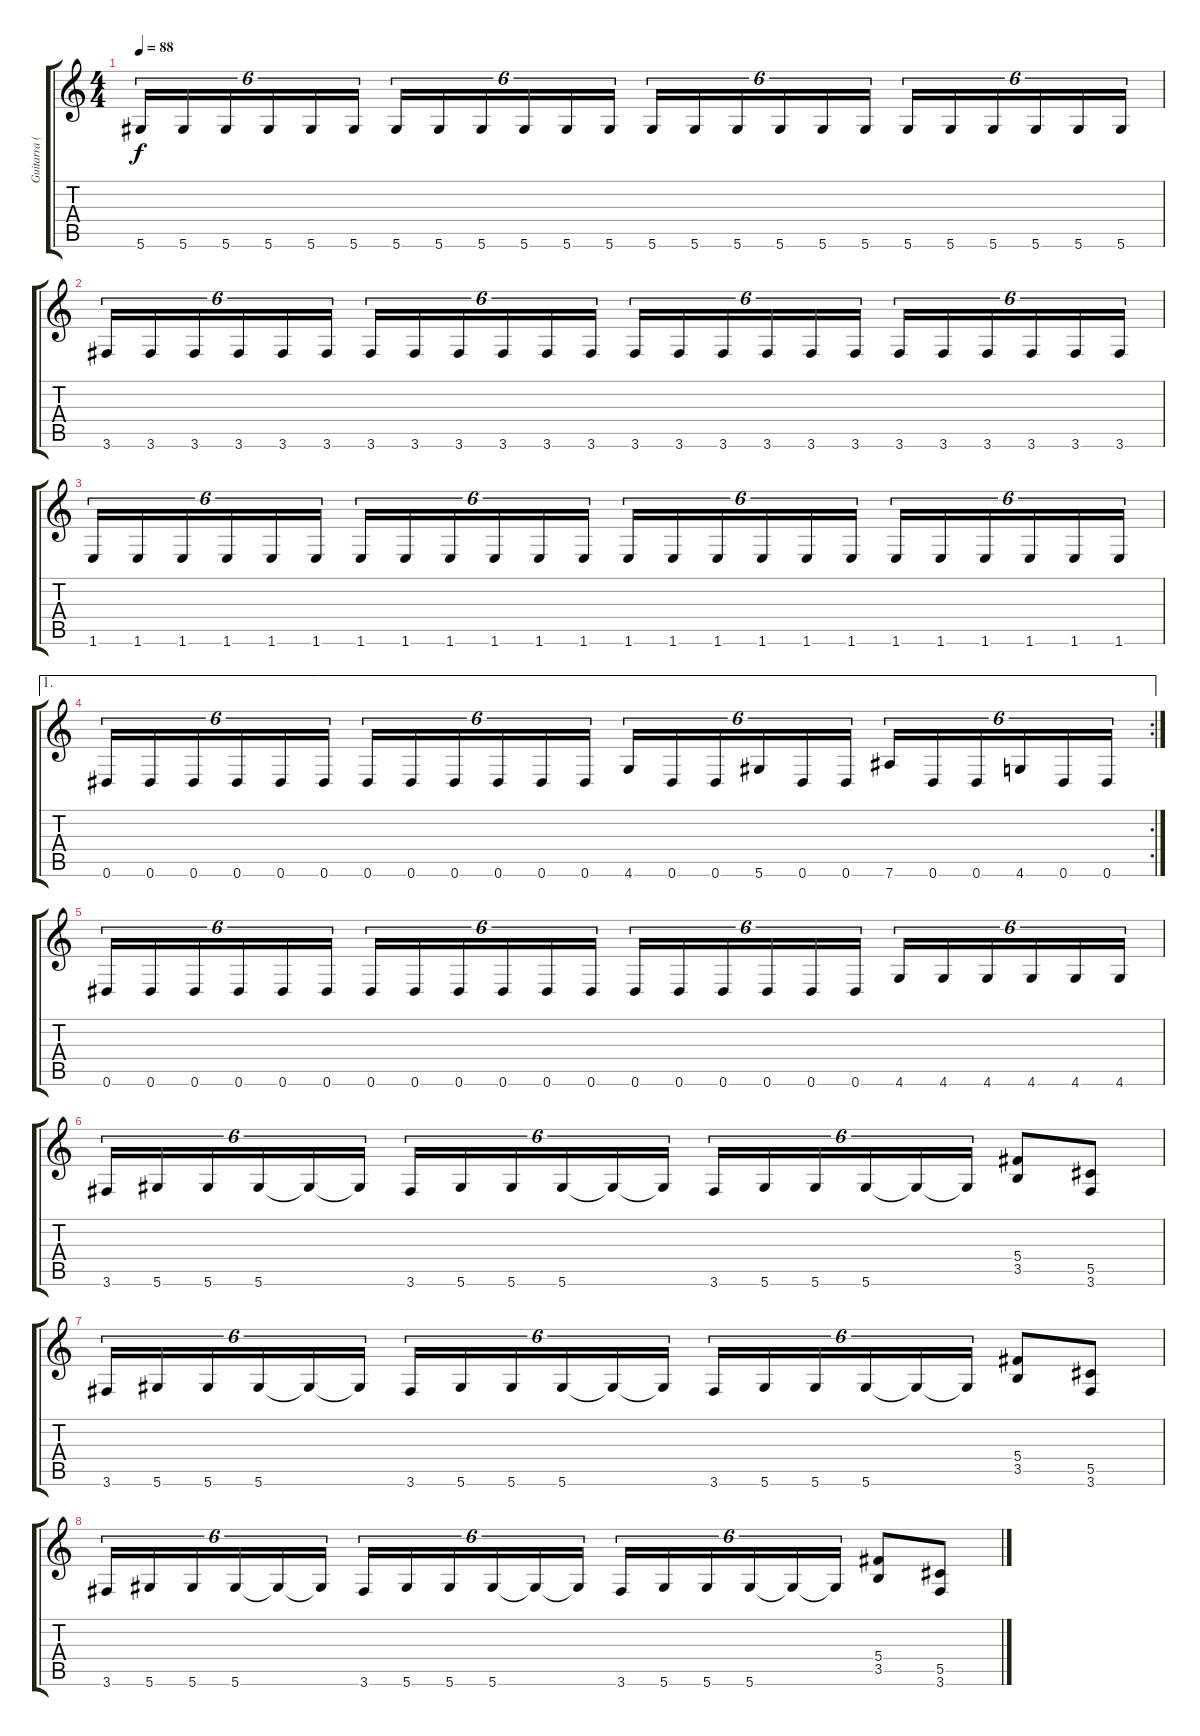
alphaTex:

\track ("Guitarra (Giardino)" "Guitarra (") {instrument overdrivenguitar}
\staff {score tabs}
\tuning (Eb4 Bb3 Gb3 Db3 Ab2 Eb2) {hide}
\ts (4 4)
\tempo 88
\clef g2
\ks c
5.6.16{tu (6 4) dy f} 5.6.16{tu (6 4)} 5.6.16{tu (6 4)} 5.6.16{tu (6 4)} 5.6.16{tu (6 4)} 5.6.16{tu (6 4)} 5.6.16{tu (6 4)} 5.6.16{tu (6 4)} 5.6.16{tu (6 4)} 5.6.16{tu (6 4)} 5.6.16{tu (6 4)} 5.6.16{tu (6 4)} 5.6.16{tu (6 4)} 5.6.16{tu (6 4)} 5.6.16{tu (6 4)} 5.6.16{tu (6 4)} 5.6.16{tu (6 4)} 5.6.16{tu (6 4)} 5.6.16{tu (6 4)} 5.6.16{tu (6 4)} 5.6.16{tu (6 4)} 5.6.16{tu (6 4)} 5.6.16{tu (6 4)} 5.6.16{tu (6 4)} |
3.6.16{tu (6 4)} 3.6.16{tu (6 4)} 3.6.16{tu (6 4)} 3.6.16{tu (6 4)} 3.6.16{tu (6 4)} 3.6.16{tu (6 4)} 3.6.16{tu (6 4)} 3.6.16{tu (6 4)} 3.6.16{tu (6 4)} 3.6.16{tu (6 4)} 3.6.16{tu (6 4)} 3.6.16{tu (6 4)} 3.6.16{tu (6 4)} 3.6.16{tu (6 4)} 3.6.16{tu (6 4)} 3.6.16{tu (6 4)} 3.6.16{tu (6 4)} 3.6.16{tu (6 4)} 3.6.16{tu (6 4)} 3.6.16{tu (6 4)} 3.6.16{tu (6 4)} 3.6.16{tu (6 4)} 3.6.16{tu (6 4)} 3.6.16{tu (6 4)} |
1.6.16{tu (6 4)} 1.6.16{tu (6 4)} 1.6.16{tu (6 4)} 1.6.16{tu (6 4)} 1.6.16{tu (6 4)} 1.6.16{tu (6 4)} 1.6.16{tu (6 4)} 1.6.16{tu (6 4)} 1.6.16{tu (6 4)} 1.6.16{tu (6 4)} 1.6.16{tu (6 4)} 1.6.16{tu (6 4)} 1.6.16{tu (6 4)} 1.6.16{tu (6 4)} 1.6.16{tu (6 4)} 1.6.16{tu (6 4)} 1.6.16{tu (6 4)} 1.6.16{tu (6 4)} 1.6.16{tu (6 4)} 1.6.16{tu (6 4)} 1.6.16{tu (6 4)} 1.6.16{tu (6 4)} 1.6.16{tu (6 4)} 1.6.16{tu (6 4)} |
\ae 1
\rc 2
0.6.16{tu (6 4)} 0.6.16{tu (6 4)} 0.6.16{tu (6 4)} 0.6.16{tu (6 4)} 0.6.16{tu (6 4)} 0.6.16{tu (6 4)} 0.6.16{tu (6 4)} 0.6.16{tu (6 4)} 0.6.16{tu (6 4)} 0.6.16{tu (6 4)} 0.6.16{tu (6 4)} 0.6.16{tu (6 4)} 4.6.16{tu (6 4)} 0.6.16{tu (6 4)} 0.6.16{tu (6 4)} 5.6.16{tu (6 4)} 0.6.16{tu (6 4)} 0.6.16{tu (6 4)} 7.6.16{tu (6 4)} 0.6.16{tu (6 4)} 0.6.16{tu (6 4)} 4.6.16{tu (6 4)} 0.6.16{tu (6 4)} 0.6.16{tu (6 4)} |
0.6.16{tu (6 4)} 0.6.16{tu (6 4)} 0.6.16{tu (6 4)} 0.6.16{tu (6 4)} 0.6.16{tu (6 4)} 0.6.16{tu (6 4)} 0.6.16{tu (6 4)} 0.6.16{tu (6 4)} 0.6.16{tu (6 4)} 0.6.16{tu (6 4)} 0.6.16{tu (6 4)} 0.6.16{tu (6 4)} 0.6.16{tu (6 4)} 0.6.16{tu (6 4)} 0.6.16{tu (6 4)} 0.6.16{tu (6 4)} 0.6.16{tu (6 4)} 0.6.16{tu (6 4)} 4.6.16{tu (6 4)} 4.6.16{tu (6 4)} 4.6.16{tu (6 4)} 4.6.16{tu (6 4)} 4.6.16{tu (6 4)} 4.6.16{tu (6 4)} |
3.6.16{tu (6 4)} 5.6.16{tu (6 4)} 5.6.16{tu (6 4)} 5.6.16{tu (6 4)} 5.6{t}.16{tu (6 4)} 5.6{t}.16{tu (6 4)} 3.6.16{tu (6 4)} 5.6.16{tu (6 4)} 5.6.16{tu (6 4)} 5.6.16{tu (6 4)} 5.6{t}.16{tu (6 4)} 5.6{t}.16{tu (6 4)} 3.6.16{tu (6 4)} 5.6.16{tu (6 4)} 5.6.16{tu (6 4)} 5.6.16{tu (6 4)} 5.6{t}.16{tu (6 4)} 5.6{t}.16{tu (6 4)} (5.4 3.5).8 (5.5 3.6).8 |
3.6.16{tu (6 4)} 5.6.16{tu (6 4)} 5.6.16{tu (6 4)} 5.6.16{tu (6 4)} 5.6{t}.16{tu (6 4)} 5.6{t}.16{tu (6 4)} 3.6.16{tu (6 4)} 5.6.16{tu (6 4)} 5.6.16{tu (6 4)} 5.6.16{tu (6 4)} 5.6{t}.16{tu (6 4)} 5.6{t}.16{tu (6 4)} 3.6.16{tu (6 4)} 5.6.16{tu (6 4)} 5.6.16{tu (6 4)} 5.6.16{tu (6 4)} 5.6{t}.16{tu (6 4)} 5.6{t}.16{tu (6 4)} (5.4 3.5).8 (5.5 3.6).8 |
3.6.16{tu (6 4)} 5.6.16{tu (6 4)} 5.6.16{tu (6 4)} 5.6.16{tu (6 4)} 5.6{t}.16{tu (6 4)} 5.6{t}.16{tu (6 4)} 3.6.16{tu (6 4)} 5.6.16{tu (6 4)} 5.6.16{tu (6 4)} 5.6.16{tu (6 4)} 5.6{t}.16{tu (6 4)} 5.6{t}.16{tu (6 4)} 3.6.16{tu (6 4)} 5.6.16{tu (6 4)} 5.6.16{tu (6 4)} 5.6.16{tu (6 4)} 5.6{t}.16{tu (6 4)} 5.6{t}.16{tu (6 4)} (5.4 3.5).8 (5.5 3.6).8
